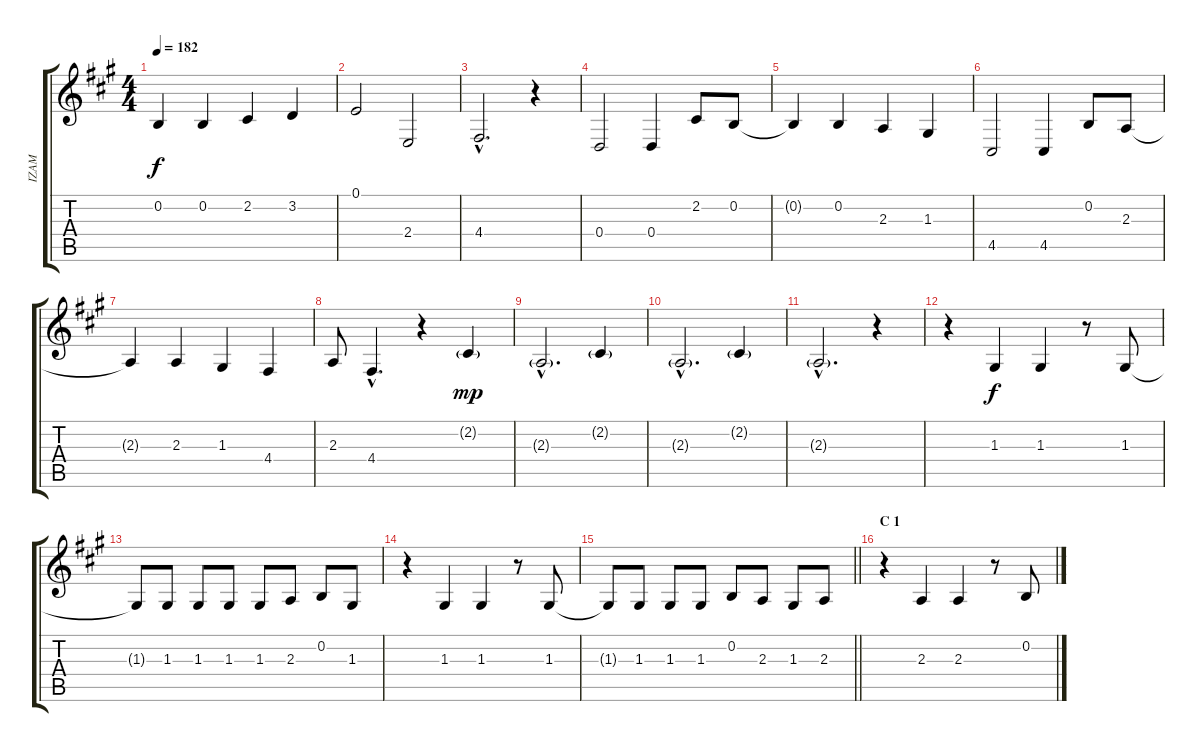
\track ("IZAM" "IZAM") {instrument oboe}
\staff {score tabs}
\tuning (E4 B3 G3 D3 A2 E2) {hide}
\ts (4 4)
\tempo 182
\clef g2
\ks a
0.2{t}.4{dy f} 0.2.4 2.2.4 3.2.4 |
0.1.2 2.4.2 |
4.4{hac}.2{d} r.4 |
0.4.2 0.4.4 2.2.8 0.2.8 |
0.2{t}.4 0.2.4 2.3.4 1.3.4 |
4.5.2 4.5.4 0.2.8 2.3.8 |
2.3{t}.4 2.3.4 1.3.4 4.4.4 |
2.3.8 4.4{hac}.4{d} r.4 2.2{g}.4{dy mp} |
2.3{g hac}.2{d} 2.2{g}.4 |
2.3{g hac}.2{d} 2.2{g}.4 |
2.3{g hac}.2{d} r.4 |
r.4 1.3.4{dy f} 1.3.4 r.8 1.3.8 |
1.3{t}.8 1.3.8 1.3.8 1.3.8 1.3.8 2.3.8 0.2.8 1.3.8 |
r.4 1.3.4 1.3.4 r.8 1.3.8 |
\barLineRight lightlight
1.3{t}.8 1.3.8 1.3.8 1.3.8 0.2.8 2.3.8 1.3.8 2.3.8 |
\section ("" "C 1")
r.4 2.3.4 2.3.4 r.8 0.2.8
